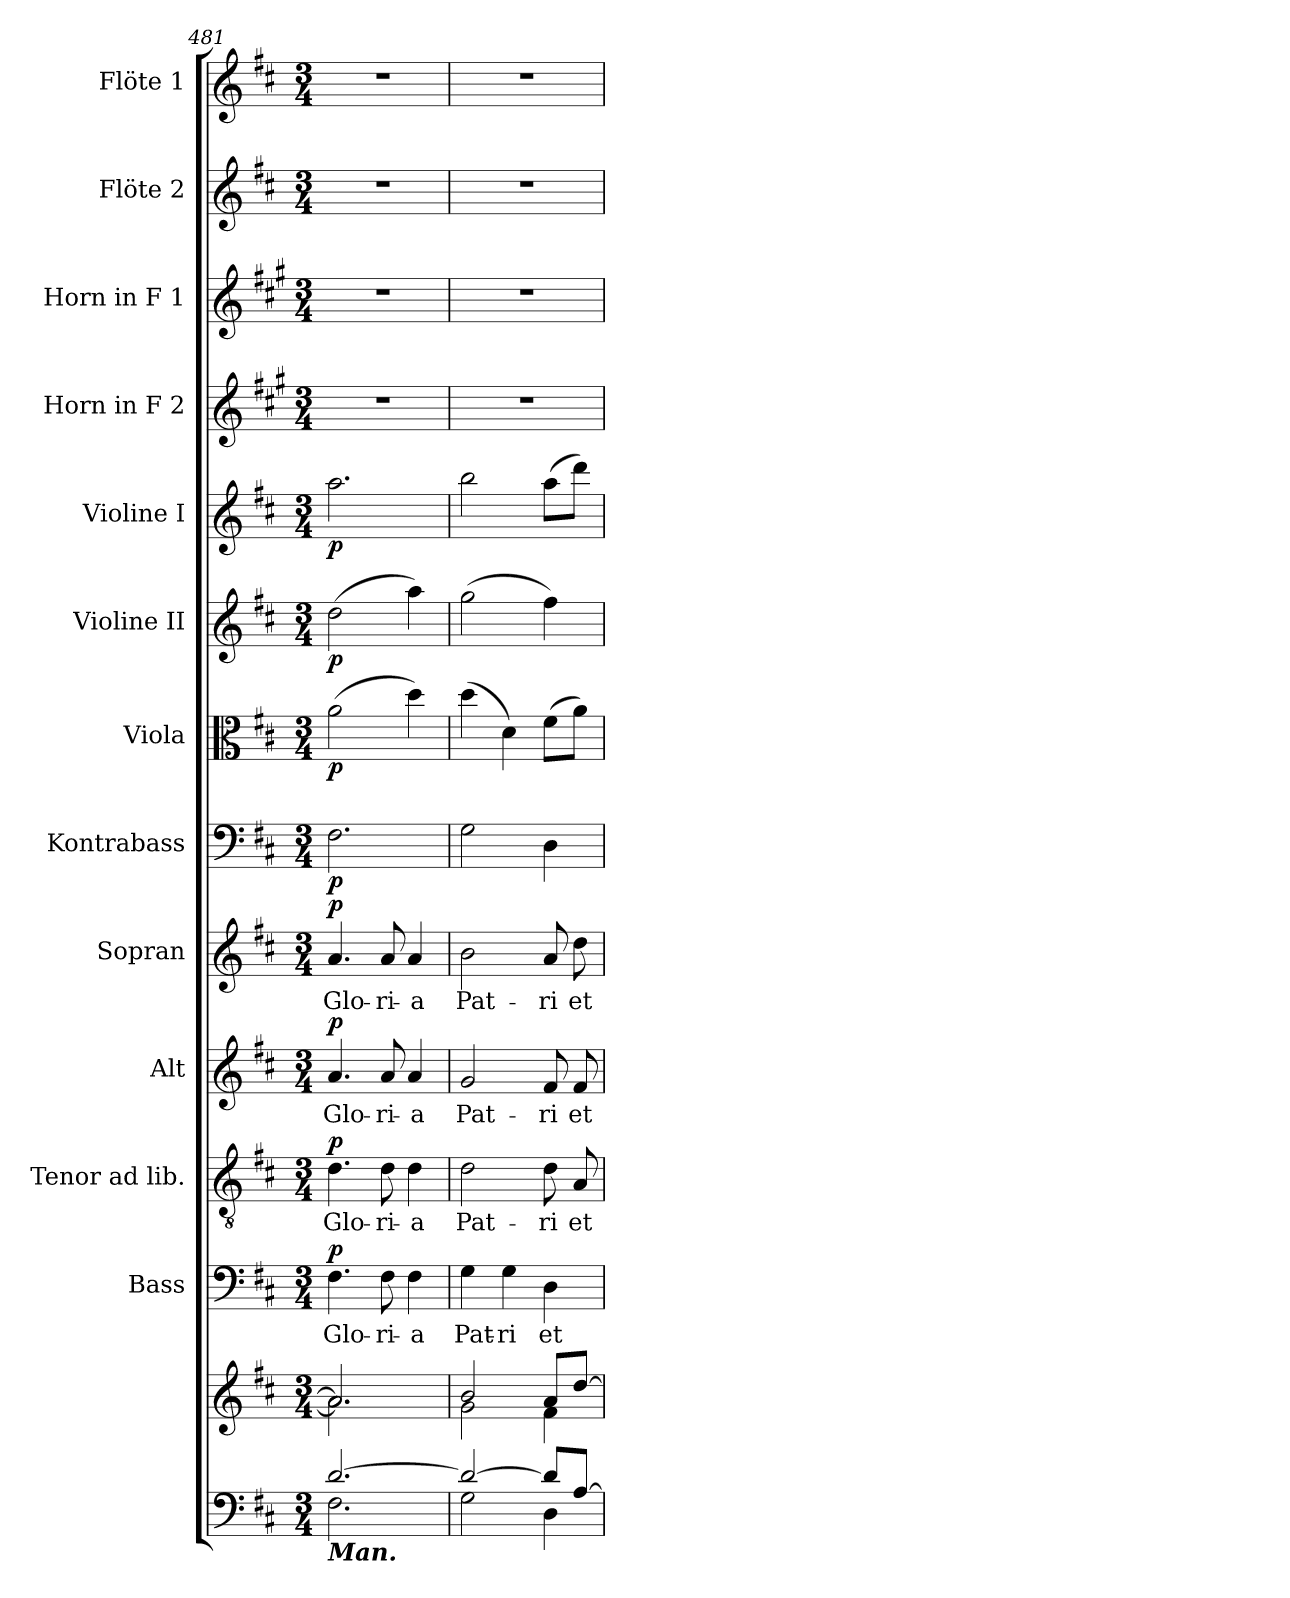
**kern	**kern	**kern	**text	**dynam	**kern	**text	**dynam	**kern	**text	**dynam	**kern	**text	**dynam	**kern	**dynam	**kern	**dynam	**kern	**dynam	**kern	**dynam	**kern	**kern	**kern	**kern
*part13	*part13	*part12	*part12	*part12	*part11	*part11	*part11	*part10	*part10	*part10	*part9	*part9	*part9	*part8	*part8	*part7	*part7	*part6	*part6	*part5	*part5	*part4	*part3	*part2	*part1
*staff14	*staff13	*staff12	*staff12	*staff12	*staff11	*staff11	*staff11	*staff10	*staff10	*staff10	*staff9	*staff9	*staff9	*staff8	*staff8	*staff7	*staff7	*staff6	*staff6	*staff5	*staff5	*staff4	*staff3	*staff2	*staff1
*	*	*I"Bass	*	*	*I"Tenor ad lib.	*	*	*I"Alt	*	*	*I"Sopran	*	*	*I"Kontrabass	*	*I"Viola	*	*I"Violine II	*	*I"Violine I	*	*I"Horn in F 2	*I"Horn in F 1	*I"Flöte 2	*I"Flöte 1
*	*	*I'B.	*	*	*I'T.	*	*	*I'A.	*	*	*I'S.	*	*	*I'Kb.	*	*I'Vla.	*	*I'Vl. II	*	*I'Vl. I	*	*	*	*I'Fl. 2	*I'Fl. 1
*clefF4	*clefG2	*clefF4	*	*	*clefGv2	*	*	*clefG2	*	*	*clefG2	*	*	*clefF4	*	*clefC3	*	*clefG2	*	*clefG2	*	*clefG2	*clefG2	*clefG2	*clefG2
*	*	*	*	*	*	*	*	*	*	*	*	*	*	*ITrd7c12	*	*	*	*	*	*	*	*ITrd4c7	*ITrd4c7	*	*
*k[f#c#]	*k[f#c#]	*k[f#c#]	*	*	*k[f#c#]	*	*	*k[f#c#]	*	*	*k[f#c#]	*	*	*k[f#c#]	*	*k[f#c#]	*	*k[f#c#]	*	*k[f#c#]	*	*k[f#c#]	*k[f#c#]	*k[f#c#]	*k[f#c#]
*D:	*D:	*D:	*	*	*D:	*	*	*D:	*	*	*D:	*	*	*D:	*	*D:	*	*D:	*	*D:	*	*D:	*D:	*D:	*D:
*M3/4	*M3/4	*M3/4	*	*	*M3/4	*	*	*M3/4	*	*	*M3/4	*	*	*M3/4	*	*M3/4	*	*M3/4	*	*M3/4	*	*M3/4	*M3/4	*M3/4	*M3/4
=481	=481	=481	=481	=481	=481	=481	=481	=481	=481	=481	=481	=481	=481	=481	=481	=481	=481	=481	=481	=481	=481	=481	=481	=481	=481
*^	*^	*	*	*	*	*	*	*	*	*	*	*	*	*	*	*	*	*	*	*	*	*	*	*	*
!LO:TX:b:Bi:t=Man.	!	!	!	!	!	!	!	!	!	!	!	!	!	!	!	!	!	!	!	!	!	!	!	!	!	!	!
!	!	!	!	!	!LO:LY:b	!LO:DY:a	!	!LO:LY:b	!LO:DY:a	!	!LO:LY:b	!LO:DY:a	!	!LO:LY:b	!LO:DY:a	!	!LO:DY:b	!	!LO:DY:b	!	!LO:DY:b	!	!LO:DY:b	!	!	!	!
[>2.d/	2.F#\	2.a/]	2.a\]	4.F#\	Glo-	p	4.d\	Glo-	p	4.a/	Glo-	p	4.a/	Glo-	p	2.FF#\	p	(>2a\	p	(>2dd\	p	2.aa\	p	2.r	2.r	2.r	2.r
!	!	!	!	!	!LO:LY:b	!	!	!LO:LY:b	!	!	!LO:LY:b	!	!	!LO:LY:b	!	!	!	!	!	!	!	!	!	!	!	!	!
.	.	.	.	8F#\	-ri-	.	8d\	-ri-	.	8a/	-ri-	.	8a/	-ri-	.	.	.	.	.	.	.	.	.	.	.	.	.
!	!	!	!	!	!LO:LY:b	!	!	!LO:LY:b	!	!	!LO:LY:b	!	!	!LO:LY:b	!	!	!	!	!	!	!	!	!	!	!	!	!
.	.	.	.	4F#\	-a	.	4d\	-a	.	4a/	-a	.	4a/	-a	.	.	.	4dd\)	.	4aa\)	.	.	.	.	.	.	.
=482	=482	=482	=482	=482	=482	=482	=482	=482	=482	=482	=482	=482	=482	=482	=482	=482	=482	=482	=482	=482	=482	=482	=482	=482	=482	=482	=482
!	!	!	!	!	!LO:LY:b	!	!	!LO:LY:b	!	!	!LO:LY:b	!	!	!LO:LY:b	!	!	!	!	!	!	!	!	!	!	!	!	!
2d/_	2G\	2b/	2g\	4G\	Pat-	.	2d\	Pat-	.	2g/	Pat-	.	2b\	Pat-	.	2GG\	.	(>4dd\	.	(>2gg\	.	2bb\	.	2.r	2.r	2.r	2.r
!	!	!	!	!	!LO:LY:b	!	!	!	!	!	!	!	!	!	!	!	!	!	!	!	!	!	!	!	!	!	!
.	.	.	.	4G\	-ri	.	.	.	.	.	.	.	.	.	.	.	.	4d\)	.	.	.	.	.	.	.	.	.
!	!	!	!	!	!LO:LY:b	!	!	!LO:LY:b	!	!	!LO:LY:b	!	!	!LO:LY:b	!	!	!	!	!	!	!	!	!	!	!	!	!
8d/L]	4D\	8a/L	4f#\	4D\	et	.	8d\	-ri	.	8f#/	-ri	.	8a/	-ri	.	4DD\	.	(>8f#\L	.	4ff#\)	.	(>8aa\L	.	.	.	.	.
!	!	!	!	!	!	!	!	!LO:LY:b	!	!	!LO:LY:b	!	!	!LO:LY:b	!	!	!	!	!	!	!	!	!	!	!	!	!
[>8A/J	.	[>8dd/J	.	.	.	.	8A/	et	.	8f#/	et	.	8dd\	et	.	.	.	8a\J)	.	.	.	8ddd\J)	.	.	.	.	.
*v	*v	*	*	*	*	*	*	*	*	*	*	*	*	*	*	*	*	*	*	*	*	*	*	*	*	*	*
*	*v	*v	*	*	*	*	*	*	*	*	*	*	*	*	*	*	*	*	*	*	*	*	*	*	*	*
=	=	=	=	=	=	=	=	=	=	=	=	=	=	=	=	=	=	=	=	=	=	=	=	=	=
*-	*-	*-	*-	*-	*-	*-	*-	*-	*-	*-	*-	*-	*-	*-	*-	*-	*-	*-	*-	*-	*-	*-	*-	*-	*-
